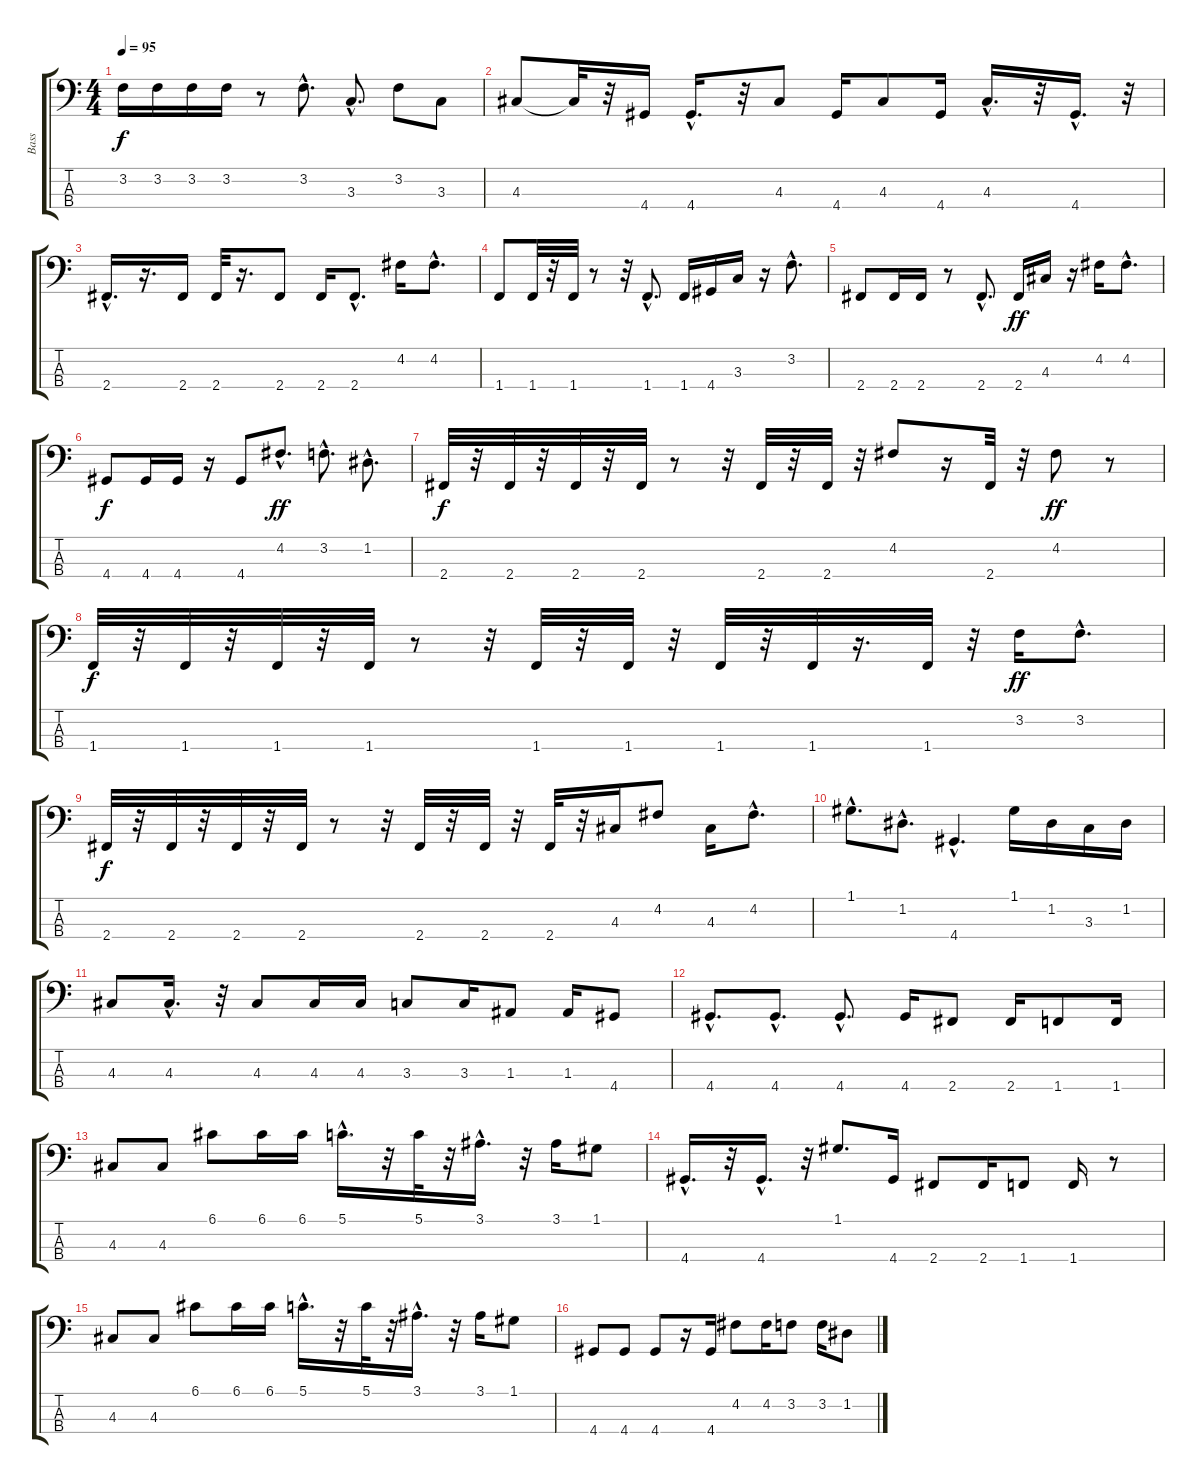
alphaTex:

\track ("Bass" "Bass") {instrument fretlessbass}
\staff {score tabs}
\tuning (G2 D2 A1 E1) {hide}
\ts (4 4)
\tempo 95
\clef f4
\ks c
3.2.16{dy f} 3.2.16 3.2.16 3.2.16 r.8 3.2{hac}.8{d} 3.3{hac}.8{d} 3.2.8 3.3.8 |
4.3.8 4.3{t}.32 r.32 4.4.16 4.4{hac}.16{d} r.32 4.3.8 4.4.16 4.3.8 4.4.16 4.3{hac}.16{d} r.32 4.4{hac}.16{d} r.32 |
2.4{hac}.16{d} r.16{d} 2.4.16 2.4.32 r.16{d} 2.4.8 2.4.16 2.4{hac}.8{d} 4.2.16 4.2{hac}.8{d} |
1.4.8 1.4.32 r.32 1.4.32 r.8 r.32 1.4{hac}.8{d} 1.4.16 4.4.16 3.3.16 r.16 3.2{hac}.8{d} |
2.4.8 2.4.16 2.4.16 r.8 2.4{hac}.8{d} 2.4.16{dy ff} 4.3.16 r.16 4.2.16 4.2{hac}.8{d} |
4.4.8{dy f} 4.4.16 4.4.16 r.16 4.4.8 4.2{hac}.8{d dy ff} 3.2{hac}.8{d} 1.2{hac}.8{d} |
2.4.32{dy f} r.32 2.4.32 r.32 2.4.32 r.32 2.4.32 r.8 r.32 2.4.32 r.32 2.4.32 r.32 4.2.8 r.16 2.4.32 r.32 4.2.8{dy ff} r.8 |
1.4.32{dy f} r.32 1.4.32 r.32 1.4.32 r.32 1.4.32 r.8 r.32 1.4.32 r.32 1.4.32 r.32 1.4.32 r.32 1.4.32 r.16{d} 1.4.32 r.32 3.2.16{dy ff} 3.2{hac}.8{d} |
2.4.32{dy f} r.32 2.4.32 r.32 2.4.32 r.32 2.4.32 r.8 r.32 2.4.32 r.32 2.4.32 r.32 2.4.32 r.32 4.3.16 4.2.8 4.3.16 4.2{hac}.8{d} |
1.1{hac}.8{d} 1.2{hac}.8{d} 4.4{hac}.4{d} 1.1.16 1.2.16 3.3.16 1.2.16 |
4.3.8 4.3{hac}.16{d} r.32 4.3.8 4.3.16 4.3.16 3.3.8 3.3.16 1.3.8 1.3.16 4.4.8 |
4.4{hac}.8{d} 4.4{hac}.8{d} 4.4{hac}.8{d} 4.4.16 2.4.8 2.4.16 1.4.8 1.4.16 |
4.3.8 4.3.8 6.1.8 6.1.16 6.1.16 5.1{hac}.16{d} r.32 5.1.32 r.32 3.1{hac}.16{d} r.32 3.1.16 1.1.8 |
4.4{hac}.16{d} r.32 4.4{hac}.16{d} r.32 1.1.8{d} 4.4.16 2.4.8 2.4.16 1.4.8 1.4.16 r.8 |
4.3.8 4.3.8 6.1.8 6.1.16 6.1.16 5.1{hac}.16{d} r.32 5.1.32 r.32 3.1{hac}.16{d} r.32 3.1.16 1.1.8 |
4.4.8 4.4.8 4.4.8 r.16 4.4.16 4.2.8 4.2.16 3.2.8 3.2.16 1.2.8
